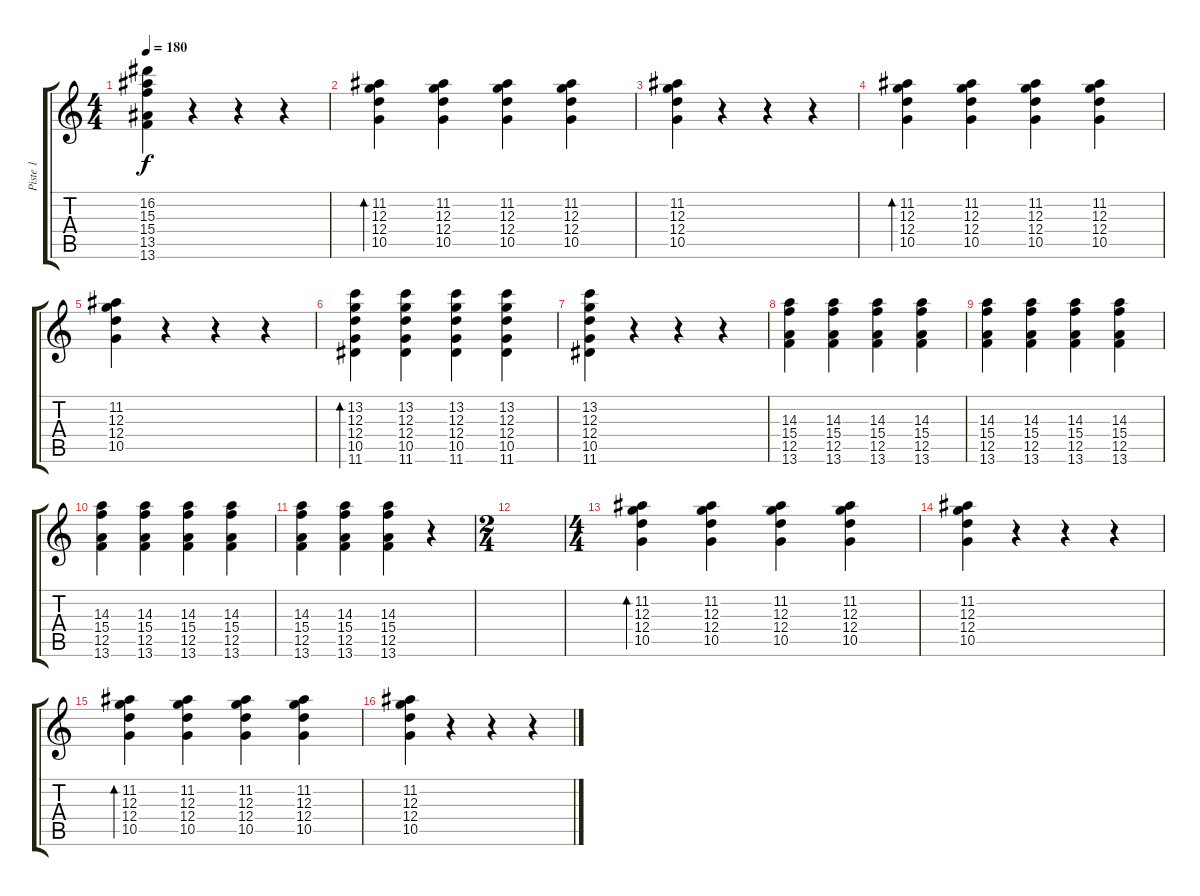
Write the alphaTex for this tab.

\track ("Piste 1" "Piste 1") {instrument overdrivenguitar}
\staff {score tabs}
\tuning (E4 B3 G3 D3 A2 E2) {hide}
\ts (4 4)
\tempo 180
\clef g2
\ks c
(16.2 15.3 15.4 13.5 13.6).4{dy f} r.4 r.4 r.4 |
(11.2 12.3 12.4 10.5).4{bd 480} (11.2 12.3 12.4 10.5).4 (11.2 12.3 12.4 10.5).4 (11.2 12.3 12.4 10.5).4 |
(11.2 12.3 12.4 10.5).4 r.4 r.4 r.4 |
(11.2 12.3 12.4 10.5).4{bd 480} (11.2 12.3 12.4 10.5).4 (11.2 12.3 12.4 10.5).4 (11.2 12.3 12.4 10.5).4 |
(11.2 12.3 12.4 10.5).4 r.4 r.4 r.4 |
(13.2 12.3 12.4 10.5 11.6).4{bd 480} (13.2 12.3 12.4 10.5 11.6).4 (13.2 12.3 12.4 10.5 11.6).4 (13.2 12.3 12.4 10.5 11.6).4 |
(13.2 12.3 12.4 10.5 11.6).4 r.4 r.4 r.4 |
(14.3 15.4 12.5 13.6).4 (14.3 15.4 12.5 13.6).4 (14.3 15.4 12.5 13.6).4 (14.3 15.4 12.5 13.6).4 |
(14.3 15.4 12.5 13.6).4 (14.3 15.4 12.5 13.6).4 (14.3 15.4 12.5 13.6).4 (14.3 15.4 12.5 13.6).4 |
(14.3 15.4 12.5 13.6).4 (14.3 15.4 12.5 13.6).4 (14.3 15.4 12.5 13.6).4 (14.3 15.4 12.5 13.6).4 |
(14.3 15.4 12.5 13.6).4 (14.3 15.4 12.5 13.6).4 (14.3 15.4 12.5 13.6).4 r.4 |
\ts (2 4)
|
\ts (4 4)
(11.2 12.3 12.4 10.5).4{bd 480} (11.2 12.3 12.4 10.5).4 (11.2 12.3 12.4 10.5).4 (11.2 12.3 12.4 10.5).4 |
(11.2 12.3 12.4 10.5).4 r.4 r.4 r.4 |
(11.2 12.3 12.4 10.5).4{bd 480} (11.2 12.3 12.4 10.5).4 (11.2 12.3 12.4 10.5).4 (11.2 12.3 12.4 10.5).4 |
(11.2 12.3 12.4 10.5).4 r.4 r.4 r.4
